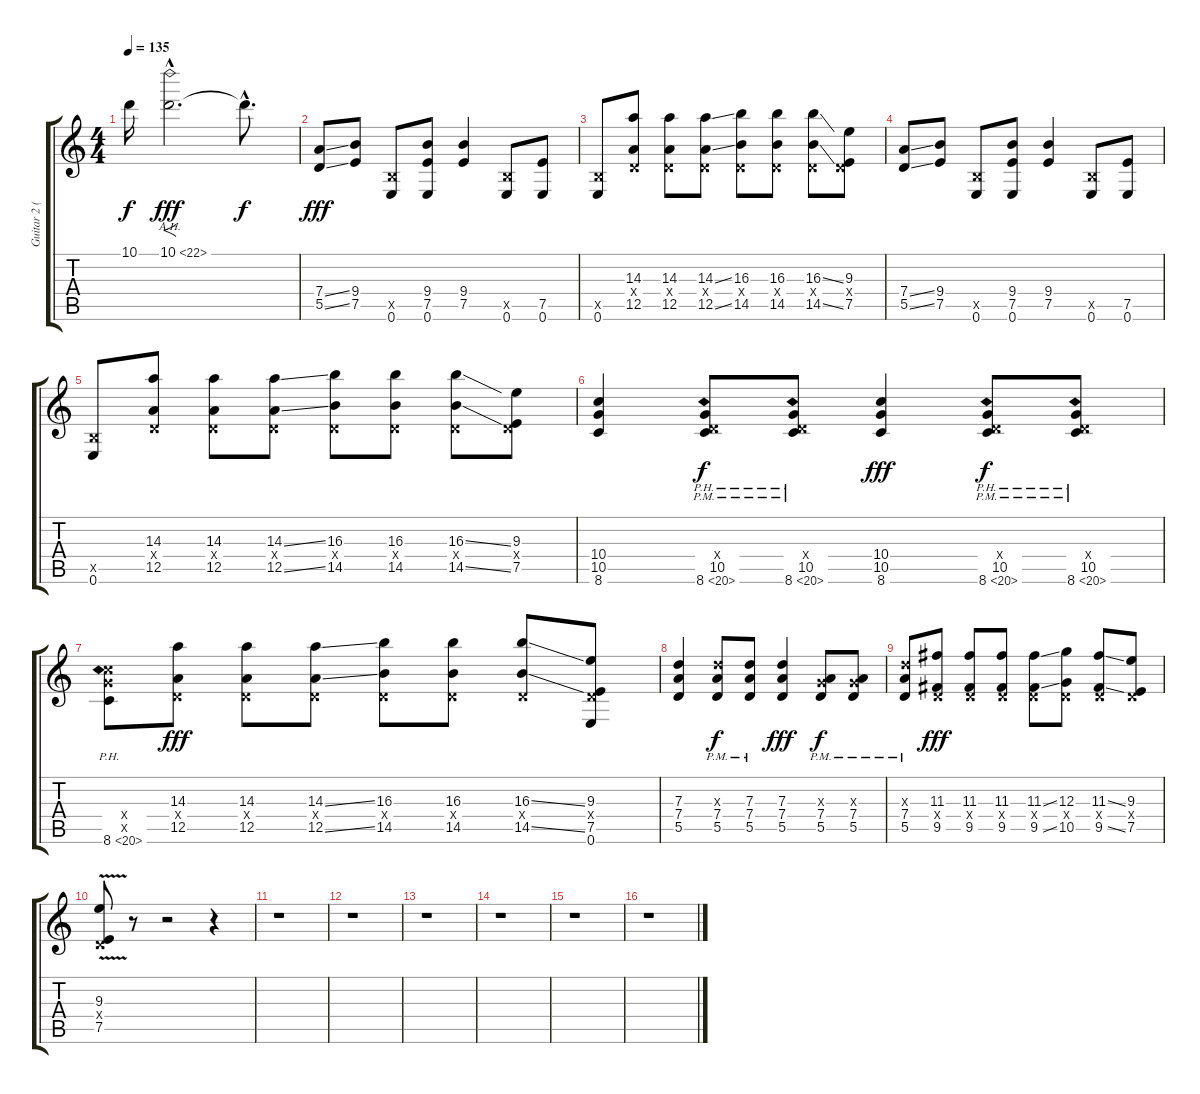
\track ("Guitar 2 (John 5)" "Guitar 2 (") {instrument overdrivenguitar}
\staff {score tabs}
\tuning (E4 B3 G3 D3 A2 E2) {hide}
\ts (4 4)
\tempo 135
\clef g2
\ks c
10.1.16{dy f instrument overdrivenguitar} 10.1{ah 12 hac}.2{f d dy fff} 10.1{hac t}.8{d dy f} |
(7.4{ss} 5.5{ss}).8{dy fff} (9.4 7.5).8 (2.5{x} 0.6).8 (9.4 7.5 0.6).8 (9.4 7.5).4 (2.5{x} 0.6).8 (7.5 0.6).8 |
(2.5{x} 0.6).8 (14.3 0.4{x} 12.5).8 (14.3 0.4{x} 12.5).8 (14.3{ss} 0.4{x} 12.5{ss}).8 (16.3 0.4{x} 14.5).8 (16.3 0.4{x} 14.5).8 (16.3{ss} 0.4{x} 14.5{ss}).8 (9.3 0.4{x} 7.5).8 |
(7.4{ss} 5.5{ss}).8 (9.4 7.5).8 (2.5{x} 0.6).8 (9.4 7.5 0.6).8 (9.4 7.5).4 (2.5{x} 0.6).8 (7.5 0.6).8 |
(2.5{x} 0.6).8 (14.3 0.4{x} 12.5).8 (14.3 0.4{x} 12.5).8 (14.3{ss} 0.4{x} 12.5{ss}).8 (16.3 0.4{x} 14.5).8 (16.3 0.4{x} 14.5).8 (16.3{ss} 0.4{x} 14.5{ss}).8 (9.3 0.4{x} 7.5).8 |
(10.4 10.5 8.6).4 (0.4{x} 10.5{pm} 8.6{ph 12}).8{dy f} (0.4{x} 10.5{pm} 8.6{ph 12}).8 (10.4 10.5 8.6).4{dy fff} (0.4{x} 10.5{pm} 8.6{ph 12}).8{dy f} (0.4{x} 10.5{pm} 8.6{ph 12}).8 |
(10.4{x} 10.5{x} 8.6{ph 12}).8 (14.3 0.4{x} 12.5).8{dy fff} (14.3 0.4{x} 12.5).8 (14.3{ss} 0.4{x} 12.5{ss}).8 (16.3 0.4{x} 14.5).8 (16.3 0.4{x} 14.5).8 (16.3{ss} 0.4{x} 14.5{ss}).8 (9.3 0.4{x} 7.5 0.6).8 |
(7.3 7.4 5.5).4 (7.3{x} 7.4{pm} 5.5).8{dy f} (7.3 7.4{pm} 5.5).8 (7.3 7.4 5.5).4{dy fff} (0.3{x} 7.4{pm} 5.5).8{dy f} (0.3{x} 7.4{pm} 5.5).8 |
(7.3{x} 7.4 5.5{pm}).8 (11.3 0.4{x} 9.5).8{dy fff} (11.3 0.4{x} 9.5).8 (11.3 0.4{x} 9.5).8 (11.3{ss} 0.4{x} 9.5{ss}).8 (12.3 0.4{x} 10.5).8 (11.3{ss} 0.4{x} 9.5{ss}).8 (9.3 0.4{x} 7.5).8 |
(9.3{v} 0.4{v x} 7.5).8 r.8 r.2 r.4 |
r.1 |
r.1 |
r.1 |
r.1 |
r.1 |
r.1
